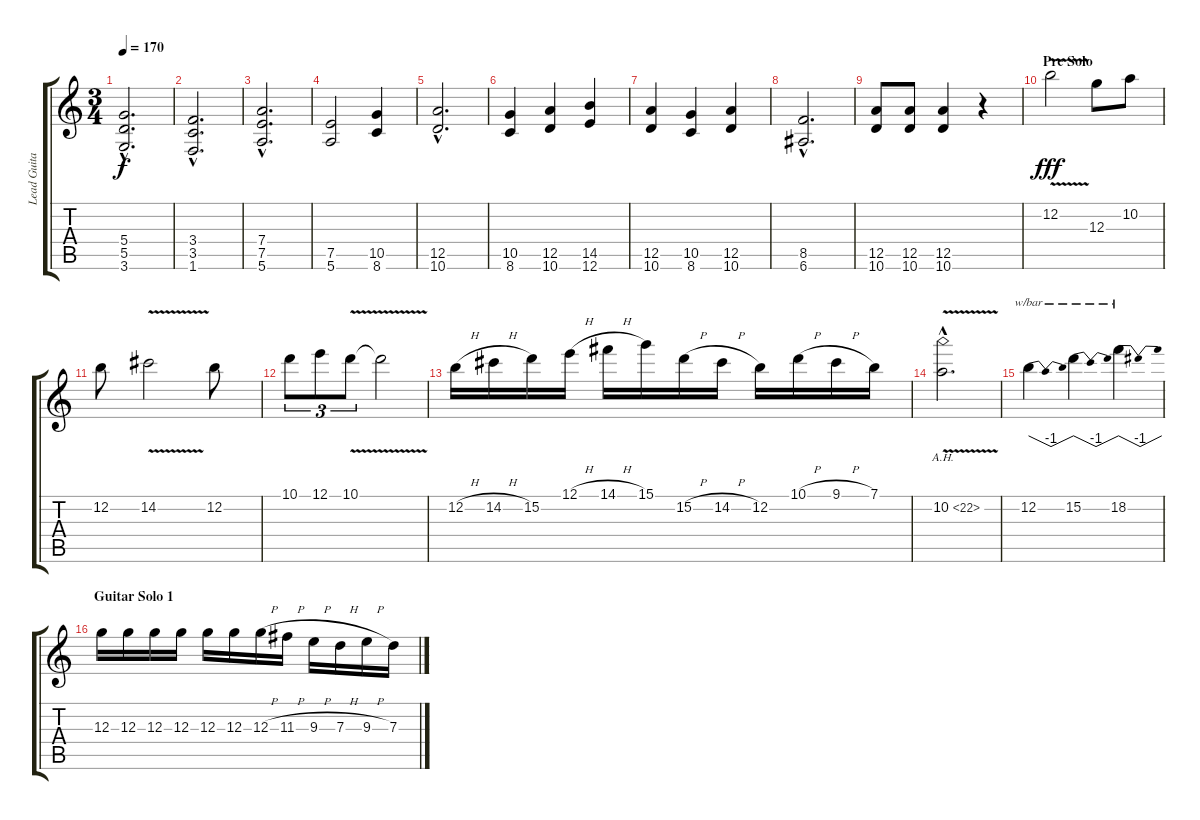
\track ("Lead Guitar" "Lead Guita") {instrument distortionguitar}
\staff {score tabs}
\tuning (E4 B3 G3 D3 A2 E2) {hide}
\ts (3 4)
\tempo 170
\clef g2
\ks c
(5.4{hac} 5.5{hac} 3.6{hac}).2{d dy f} |
(3.4{hac} 3.5{hac} 1.6{hac}).2{d} |
(7.4{hac} 7.5{hac} 5.6{hac}).2{d} |
(7.5 5.6).2 (10.5 8.6).4 |
(12.5{hac} 10.6{hac}).2{d} |
(10.5 8.6).4 (12.5 10.6).4 (14.5 12.6).4 |
(12.5 10.6).4 (10.5 8.6).4 (12.5 10.6).4 |
(8.5{hac} 6.6{hac}).2{d} |
(12.5 10.6).8 (12.5 10.6).8 (12.5 10.6).4 r.4 |
\section ("" "Pre Solo")
12.2{v}.2{dy fff} 12.3.8 10.2.8 |
12.2.8 14.2{v}.2 12.2.8 |
10.1.8{tu (3 2)} 12.1.8{tu (3 2)} 10.1{v}.8{tu (3 2)} 10.1{t}.2 |
12.2{h}.16 14.2{h}.16 15.2.16 12.1{h}.16 14.1{h}.16 15.1.16 15.2{h}.16 14.2{h}.16 12.2.16 10.1{h}.16 9.1{h}.16 7.1.16 |
10.2{ah 12 v hac}.2{d} |
12.2.4{tbe (dip default 0 0 30 -4 60 0)} 15.2.4{tbe (dip default 0 0 30 -4 60 0)} 18.2.4{tbe (dip default 0 0 30 -4 60 0)} |
\section ("" "Guitar Solo 1")
12.3.16 12.3.16 12.3.16 12.3.16 12.3.16 12.3.16 12.3{h}.16 11.3{h}.16 9.3{h}.16 7.3{h}.16 9.3{h}.16 7.3.16
